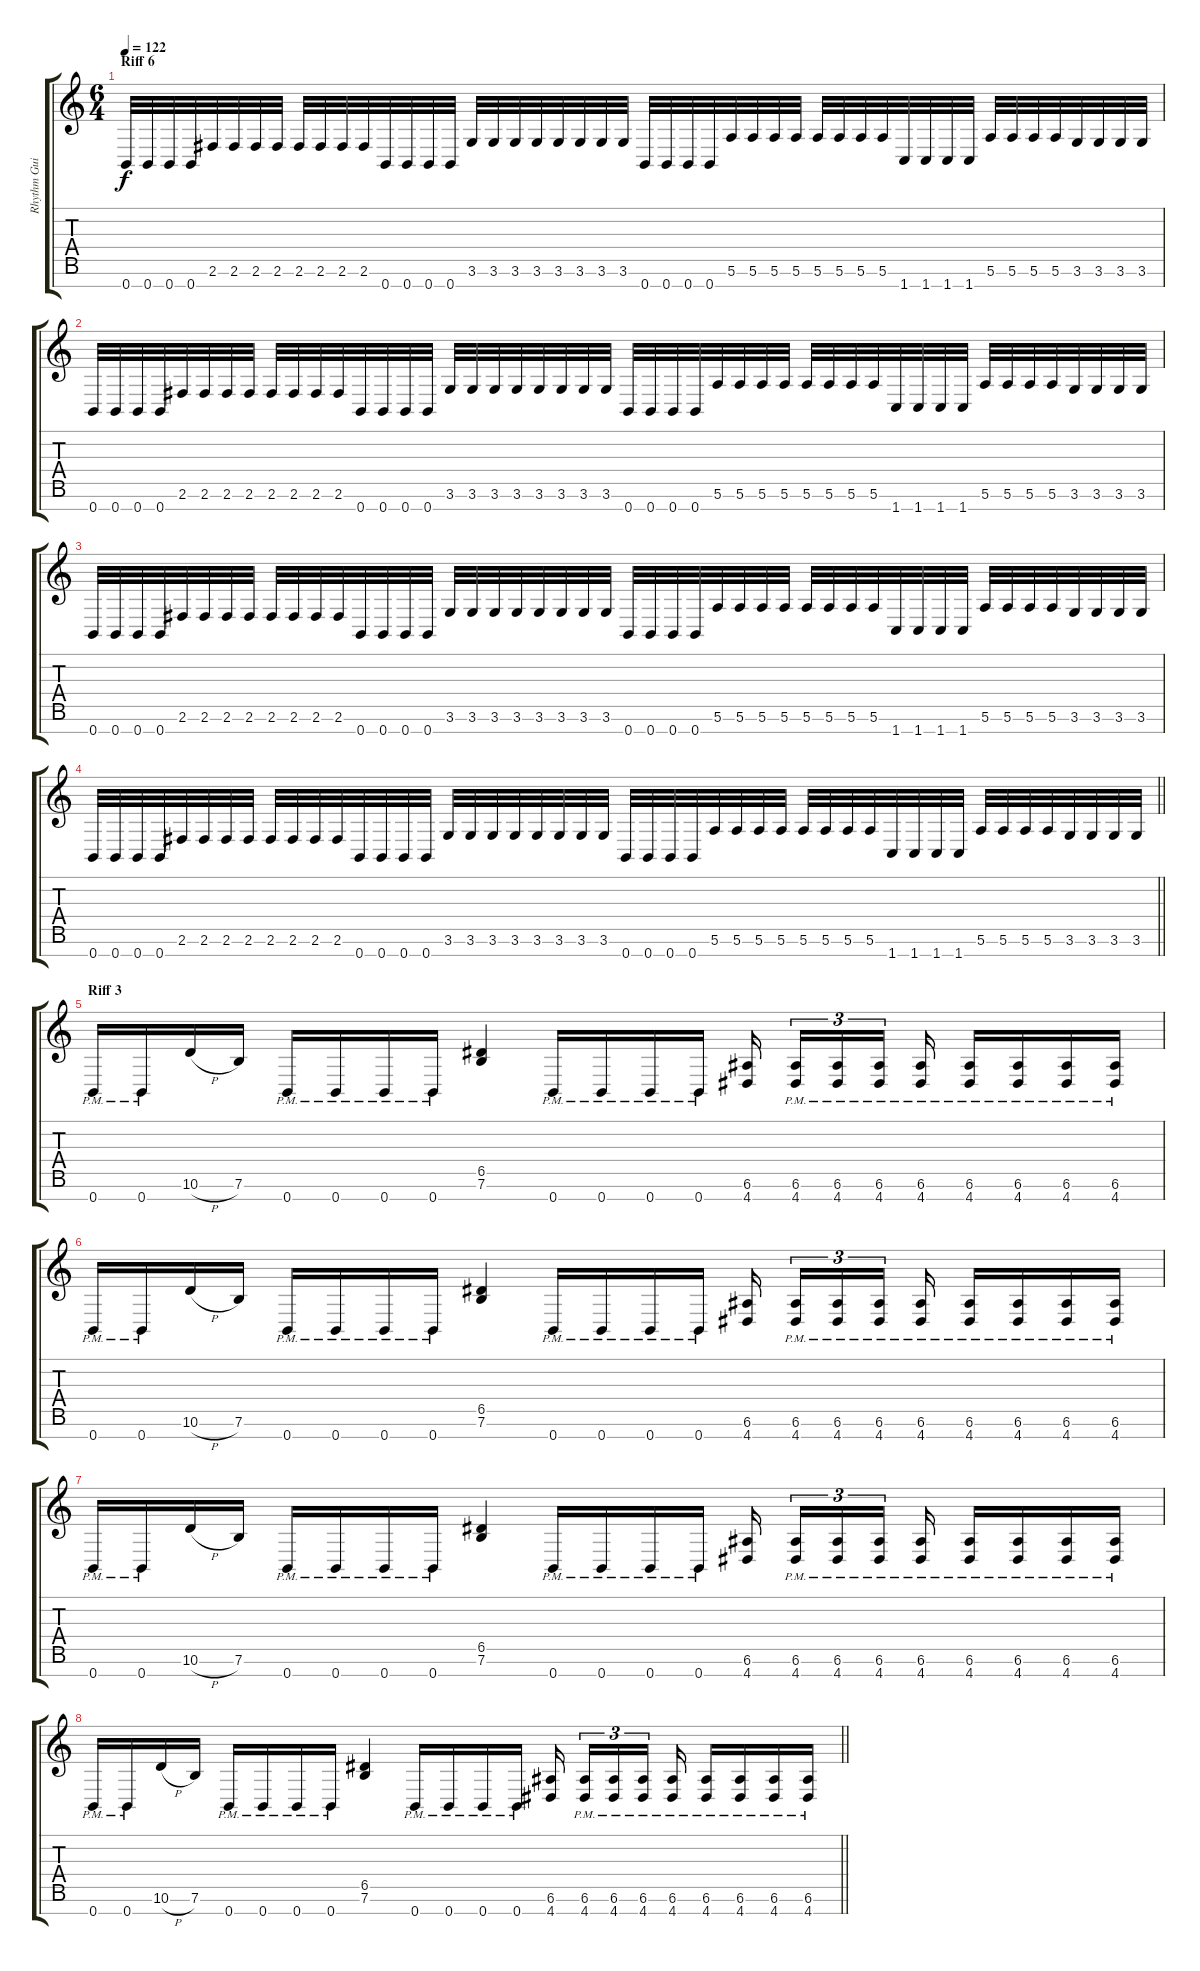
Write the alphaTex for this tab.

\track ("Rhythm Guitar 2" "Rhythm Gui") {instrument overdrivenguitar}
\staff {score tabs}
\tuning (E4 B3 G3 D3 A2 E2 B1) {hide}
\ts (6 4)
\section ("" "Riff 6")
\tempo 122
\clef g2
\ks c
0.7.32{dy f} 0.7.32 0.7.32 0.7.32 2.6.32 2.6.32 2.6.32 2.6.32 2.6.32 2.6.32 2.6.32 2.6.32 0.7.32 0.7.32 0.7.32 0.7.32 3.6.32 3.6.32 3.6.32 3.6.32 3.6.32 3.6.32 3.6.32 3.6.32 0.7.32 0.7.32 0.7.32 0.7.32 5.6.32 5.6.32 5.6.32 5.6.32 5.6.32 5.6.32 5.6.32 5.6.32 1.7.32 1.7.32 1.7.32 1.7.32 5.6.32 5.6.32 5.6.32 5.6.32 3.6.32 3.6.32 3.6.32 3.6.32 |
0.7.32 0.7.32 0.7.32 0.7.32 2.6.32 2.6.32 2.6.32 2.6.32 2.6.32 2.6.32 2.6.32 2.6.32 0.7.32 0.7.32 0.7.32 0.7.32 3.6.32 3.6.32 3.6.32 3.6.32 3.6.32 3.6.32 3.6.32 3.6.32 0.7.32 0.7.32 0.7.32 0.7.32 5.6.32 5.6.32 5.6.32 5.6.32 5.6.32 5.6.32 5.6.32 5.6.32 1.7.32 1.7.32 1.7.32 1.7.32 5.6.32 5.6.32 5.6.32 5.6.32 3.6.32 3.6.32 3.6.32 3.6.32 |
0.7.32 0.7.32 0.7.32 0.7.32 2.6.32 2.6.32 2.6.32 2.6.32 2.6.32 2.6.32 2.6.32 2.6.32 0.7.32 0.7.32 0.7.32 0.7.32 3.6.32 3.6.32 3.6.32 3.6.32 3.6.32 3.6.32 3.6.32 3.6.32 0.7.32 0.7.32 0.7.32 0.7.32 5.6.32 5.6.32 5.6.32 5.6.32 5.6.32 5.6.32 5.6.32 5.6.32 1.7.32 1.7.32 1.7.32 1.7.32 5.6.32 5.6.32 5.6.32 5.6.32 3.6.32 3.6.32 3.6.32 3.6.32 |
\barLineRight lightlight
0.7.32 0.7.32 0.7.32 0.7.32 2.6.32 2.6.32 2.6.32 2.6.32 2.6.32 2.6.32 2.6.32 2.6.32 0.7.32 0.7.32 0.7.32 0.7.32 3.6.32 3.6.32 3.6.32 3.6.32 3.6.32 3.6.32 3.6.32 3.6.32 0.7.32 0.7.32 0.7.32 0.7.32 5.6.32 5.6.32 5.6.32 5.6.32 5.6.32 5.6.32 5.6.32 5.6.32 1.7.32 1.7.32 1.7.32 1.7.32 5.6.32 5.6.32 5.6.32 5.6.32 3.6.32 3.6.32 3.6.32 3.6.32 |
\section ("" "Riff 3")
0.7{pm}.16 0.7{pm}.16 10.6{h}.16 7.6.16 0.7{pm}.16 0.7{pm}.16 0.7{pm}.16 0.7{pm}.16 (6.5 7.6).4 0.7{pm}.16 0.7{pm}.16 0.7{pm}.16 0.7{pm}.16 (6.6 4.7).16{beam splitsecondary} (6.6{pm} 4.7{pm}).16{tu (3 2)} (6.6{pm} 4.7{pm}).16{tu (3 2)} (6.6{pm} 4.7{pm}).16{tu (3 2) beam splitsecondary} (6.6{pm} 4.7{pm}).16 (6.6{pm} 4.7{pm}).16 (6.6{pm} 4.7{pm}).16 (6.6{pm} 4.7{pm}).16 (6.6{pm} 4.7{pm}).16 |
0.7{pm}.16 0.7{pm}.16 10.6{h}.16 7.6.16 0.7{pm}.16 0.7{pm}.16 0.7{pm}.16 0.7{pm}.16 (6.5 7.6).4 0.7{pm}.16 0.7{pm}.16 0.7{pm}.16 0.7{pm}.16 (6.6 4.7).16{beam splitsecondary} (6.6{pm} 4.7{pm}).16{tu (3 2)} (6.6{pm} 4.7{pm}).16{tu (3 2)} (6.6{pm} 4.7{pm}).16{tu (3 2) beam splitsecondary} (6.6{pm} 4.7{pm}).16 (6.6{pm} 4.7{pm}).16 (6.6{pm} 4.7{pm}).16 (6.6{pm} 4.7{pm}).16 (6.6{pm} 4.7{pm}).16 |
0.7{pm}.16 0.7{pm}.16 10.6{h}.16 7.6.16 0.7{pm}.16 0.7{pm}.16 0.7{pm}.16 0.7{pm}.16 (6.5 7.6).4 0.7{pm}.16 0.7{pm}.16 0.7{pm}.16 0.7{pm}.16 (6.6 4.7).16{beam splitsecondary} (6.6{pm} 4.7{pm}).16{tu (3 2)} (6.6{pm} 4.7{pm}).16{tu (3 2)} (6.6{pm} 4.7{pm}).16{tu (3 2) beam splitsecondary} (6.6{pm} 4.7{pm}).16 (6.6{pm} 4.7{pm}).16 (6.6{pm} 4.7{pm}).16 (6.6{pm} 4.7{pm}).16 (6.6{pm} 4.7{pm}).16 |
\barLineRight lightlight
0.7{pm}.16 0.7{pm}.16 10.6{h}.16 7.6.16 0.7{pm}.16 0.7{pm}.16 0.7{pm}.16 0.7{pm}.16 (6.5 7.6).4 0.7{pm}.16 0.7{pm}.16 0.7{pm}.16 0.7{pm}.16 (6.6 4.7).16{beam splitsecondary} (6.6{pm} 4.7{pm}).16{tu (3 2)} (6.6{pm} 4.7{pm}).16{tu (3 2)} (6.6{pm} 4.7{pm}).16{tu (3 2) beam splitsecondary} (6.6{pm} 4.7{pm}).16 (6.6{pm} 4.7{pm}).16 (6.6{pm} 4.7{pm}).16 (6.6{pm} 4.7{pm}).16 (6.6{pm} 4.7{pm}).16
